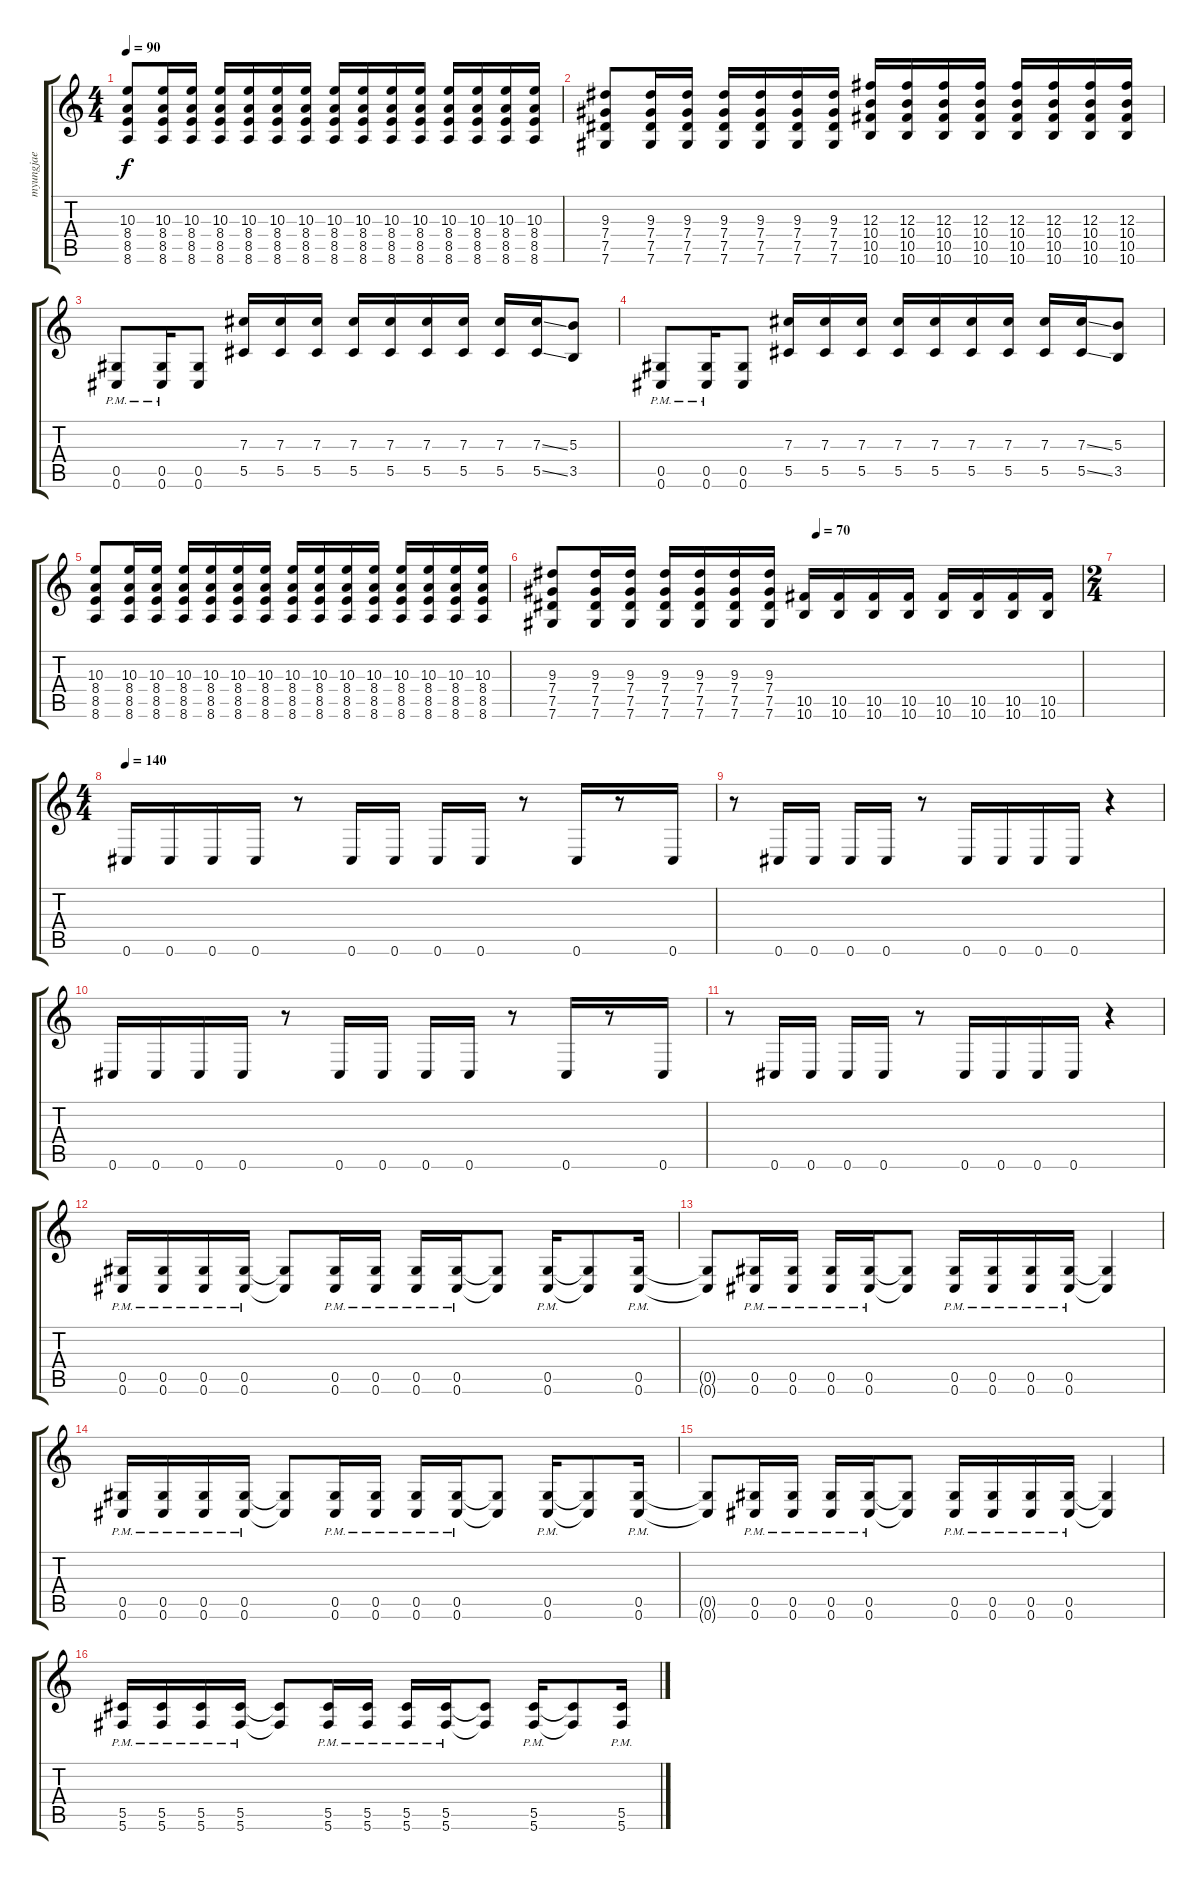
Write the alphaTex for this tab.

\track ("myungjae" "myungjae") {instrument distortionguitar}
\staff {score tabs}
\tuning (Eb4 Bb3 Gb3 Db3 Ab2 Db2) {hide}
\ts (4 4)
\tempo 90
\clef g2
\ks c
(10.3 8.4 8.5 8.6).8{dy f} (10.3 8.4 8.5 8.6).16 (10.3 8.4 8.5 8.6).16 (10.3 8.4 8.5 8.6).16 (10.3 8.4 8.5 8.6).16 (10.3 8.4 8.5 8.6).16 (10.3 8.4 8.5 8.6).16 (10.3 8.4 8.5 8.6).16 (10.3 8.4 8.5 8.6).16 (10.3 8.4 8.5 8.6).16 (10.3 8.4 8.5 8.6).16 (10.3 8.4 8.5 8.6).16 (10.3 8.4 8.5 8.6).16 (10.3 8.4 8.5 8.6).16 (10.3 8.4 8.5 8.6).16 |
(9.3 7.4 7.5 7.6).8 (9.3 7.4 7.5 7.6).16 (9.3 7.4 7.5 7.6).16 (9.3 7.4 7.5 7.6).16 (9.3 7.4 7.5 7.6).16 (9.3 7.4 7.5 7.6).16 (9.3 7.4 7.5 7.6).16 (12.3 10.4 10.5 10.6).16 (12.3 10.4 10.5 10.6).16 (12.3 10.4 10.5 10.6).16 (12.3 10.4 10.5 10.6).16 (12.3 10.4 10.5 10.6).16 (12.3 10.4 10.5 10.6).16 (12.3 10.4 10.5 10.6).16 (12.3 10.4 10.5 10.6).16 |
(0.5{pm} 0.6{pm}).8 (0.5{pm} 0.6{pm}).16 (0.5 0.6).8 (7.3 5.5).16 (7.3 5.5).16 (7.3 5.5).16 (7.3 5.5).16 (7.3 5.5).16 (7.3 5.5).16 (7.3 5.5).16 (7.3 5.5).16 (7.3{ss} 5.5{ss}).16 (5.3 3.5).8 |
(0.5{pm} 0.6{pm}).8 (0.5{pm} 0.6{pm}).16 (0.5 0.6).8 (7.3 5.5).16 (7.3 5.5).16 (7.3 5.5).16 (7.3 5.5).16 (7.3 5.5).16 (7.3 5.5).16 (7.3 5.5).16 (7.3 5.5).16 (7.3{ss} 5.5{ss}).16 (5.3 3.5).8 |
(10.3 8.4 8.5 8.6).8 (10.3 8.4 8.5 8.6).16 (10.3 8.4 8.5 8.6).16 (10.3 8.4 8.5 8.6).16 (10.3 8.4 8.5 8.6).16 (10.3 8.4 8.5 8.6).16 (10.3 8.4 8.5 8.6).16 (10.3 8.4 8.5 8.6).16 (10.3 8.4 8.5 8.6).16 (10.3 8.4 8.5 8.6).16 (10.3 8.4 8.5 8.6).16 (10.3 8.4 8.5 8.6).16 (10.3 8.4 8.5 8.6).16 (10.3 8.4 8.5 8.6).16 (10.3 8.4 8.5 8.6).16 |
\tempo (70 0.5)
(9.3 7.4 7.5 7.6).8 (9.3 7.4 7.5 7.6).16 (9.3 7.4 7.5 7.6).16 (9.3 7.4 7.5 7.6).16 (9.3 7.4 7.5 7.6).16 (9.3 7.4 7.5 7.6).16 (9.3 7.4 7.5 7.6).16 (10.5 10.6).16 (10.5 10.6).16 (10.5 10.6).16 (10.5 10.6).16 (10.5 10.6).16 (10.5 10.6).16 (10.5 10.6).16 (10.5 10.6).16 |
\ts (2 4)
|
\ts (4 4)
\tempo 140
0.6.16 0.6.16 0.6.16 0.6.16 r.8 0.6.16 0.6.16 0.6.16 0.6.16 r.8 0.6.16 r.8 0.6.16 |
r.8 0.6.16 0.6.16 0.6.16 0.6.16 r.8 0.6.16 0.6.16 0.6.16 0.6.16 r.4 |
0.6.16 0.6.16 0.6.16 0.6.16 r.8 0.6.16 0.6.16 0.6.16 0.6.16 r.8 0.6.16 r.8 0.6.16 |
r.8 0.6.16 0.6.16 0.6.16 0.6.16 r.8 0.6.16 0.6.16 0.6.16 0.6.16 r.4 |
(0.5{pm} 0.6{pm}).16 (0.5{pm} 0.6{pm}).16 (0.5{pm} 0.6{pm}).16 (0.5{pm} 0.6{pm}).16 (0.5{t} 0.6{t}).8 (0.5{pm} 0.6{pm}).16 (0.5{pm} 0.6{pm}).16 (0.5{pm} 0.6{pm}).16 (0.5{pm} 0.6{pm}).16 (0.5{t} 0.6{t}).8 (0.5{pm} 0.6{pm}).16 (0.5{t} 0.6{t}).8 (0.5{pm} 0.6{pm}).16 |
(0.5{t} 0.6{t}).8 (0.5{pm} 0.6{pm}).16 (0.5{pm} 0.6{pm}).16 (0.5{pm} 0.6{pm}).16 (0.5{pm} 0.6{pm}).16 (0.5{t} 0.6{t}).8 (0.5{pm} 0.6{pm}).16 (0.5{pm} 0.6{pm}).16 (0.5{pm} 0.6{pm}).16 (0.5{pm} 0.6{pm}).16 (0.5{t} 0.6{t}).4 |
(0.5{pm} 0.6{pm}).16 (0.5{pm} 0.6{pm}).16 (0.5{pm} 0.6{pm}).16 (0.5{pm} 0.6{pm}).16 (0.5{t} 0.6{t}).8 (0.5{pm} 0.6{pm}).16 (0.5{pm} 0.6{pm}).16 (0.5{pm} 0.6{pm}).16 (0.5{pm} 0.6{pm}).16 (0.5{t} 0.6{t}).8 (0.5{pm} 0.6{pm}).16 (0.5{t} 0.6{t}).8 (0.5{pm} 0.6{pm}).16 |
(0.5{t} 0.6{t}).8 (0.5{pm} 0.6{pm}).16 (0.5{pm} 0.6{pm}).16 (0.5{pm} 0.6{pm}).16 (0.5{pm} 0.6{pm}).16 (0.5{t} 0.6{t}).8 (0.5{pm} 0.6{pm}).16 (0.5{pm} 0.6{pm}).16 (0.5{pm} 0.6{pm}).16 (0.5{pm} 0.6{pm}).16 (0.5{t} 0.6{t}).4 |
(5.5{pm} 5.6{pm}).16 (5.5{pm} 5.6{pm}).16 (5.5{pm} 5.6{pm}).16 (5.5{pm} 5.6{pm}).16 (5.5{t} 5.6{t}).8 (5.5{pm} 5.6{pm}).16 (5.5{pm} 5.6{pm}).16 (5.5{pm} 5.6{pm}).16 (5.5{pm} 5.6{pm}).16 (5.5{t} 5.6{t}).8 (5.5{pm} 5.6{pm}).16 (5.5{t} 5.6{t}).8 (5.5{pm} 5.6{pm}).16
